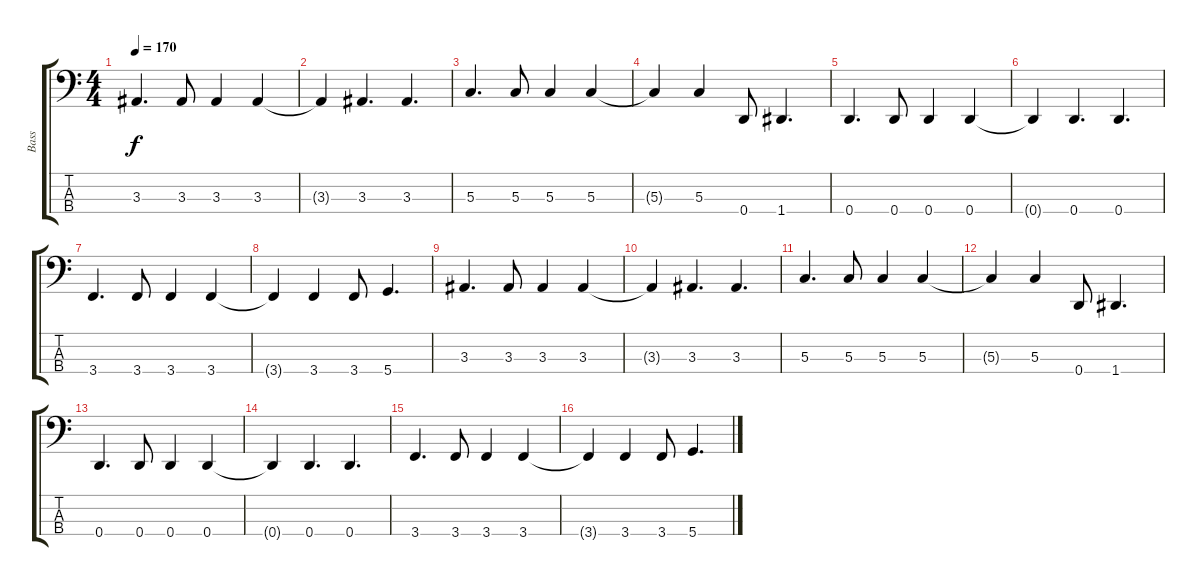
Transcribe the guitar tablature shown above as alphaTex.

\track ("Bass" "Bass") {instrument electricbasspick}
\staff {score tabs}
\tuning (F2 C2 G1 D1) {hide}
\ts (4 4)
\tempo 170
\clef f4
\ks c
3.3.4{d dy f} 3.3.8 3.3.4 3.3.4 |
3.3{t}.4 3.3.4{d} 3.3.4{d} |
5.3.4{d} 5.3.8 5.3.4 5.3.4 |
5.3{t}.4 5.3.4 0.4.8 1.4.4{d} |
0.4.4{d} 0.4.8 0.4.4 0.4.4 |
0.4{t}.4 0.4.4{d} 0.4.4{d} |
3.4.4{d} 3.4.8 3.4.4 3.4.4 |
3.4{t}.4 3.4.4 3.4.8 5.4.4{d} |
3.3.4{d} 3.3.8 3.3.4 3.3.4 |
3.3{t}.4 3.3.4{d} 3.3.4{d} |
5.3.4{d} 5.3.8 5.3.4 5.3.4 |
5.3{t}.4 5.3.4 0.4.8 1.4.4{d} |
0.4.4{d} 0.4.8 0.4.4 0.4.4 |
0.4{t}.4 0.4.4{d} 0.4.4{d} |
3.4.4{d} 3.4.8 3.4.4 3.4.4 |
3.4{t}.4 3.4.4 3.4.8 5.4.4{d}
